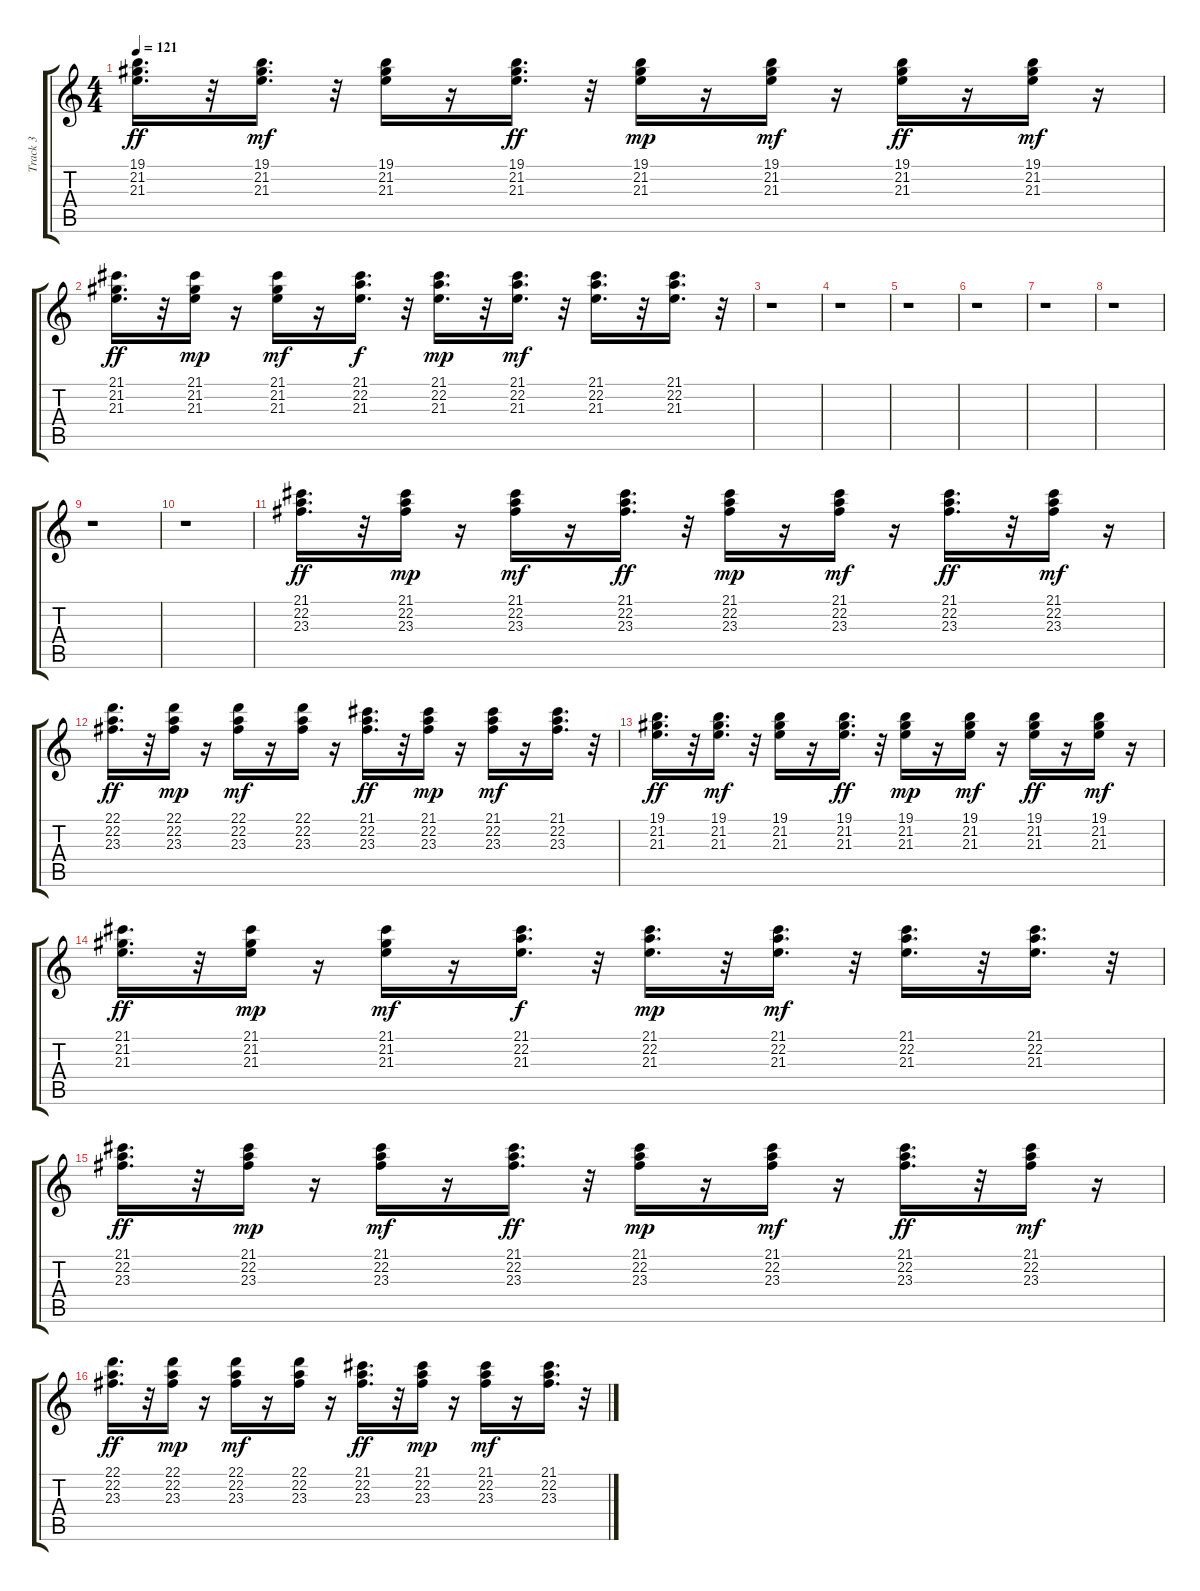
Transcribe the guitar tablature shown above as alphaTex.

\track ("Track 3" "Track 3") {instrument acousticgrandpiano}
\staff {score tabs}
\tuning (E4 B3 G3 D3 A2 E2) {hide}
\ts (4 4)
\tempo 121
\clef g2
\ks c
(19.1 21.2 21.3).16{d dy ff} r.32 (19.1 21.2 21.3).16{d dy mf} r.32 (19.1 21.2 21.3).16 r.16 (19.1 21.2 21.3).16{d dy ff} r.32 (19.1 21.2 21.3).16{dy mp} r.16 (19.1 21.2 21.3).16{dy mf} r.16 (19.1 21.2 21.3).16{dy ff} r.16 (19.1 21.2 21.3).16{dy mf} r.16 |
(21.1 21.2 21.3).16{d dy ff} r.32 (21.1 21.2 21.3).16{dy mp} r.16 (21.1 21.2 21.3).16{dy mf} r.16 (21.1 22.2 21.3).16{d dy f} r.32 (21.1 22.2 21.3).16{d dy mp} r.32 (21.1 22.2 21.3).16{d dy mf} r.32 (21.1 22.2 21.3).16{d} r.32 (21.1 22.2 21.3).16{d} r.32 |
r.1 |
r.1 |
r.1 |
r.1 |
r.1 |
r.1 |
r.1 |
r.1 |
(21.1 22.2 23.3).16{d dy ff} r.32 (21.1 22.2 23.3).16{dy mp} r.16 (21.1 22.2 23.3).16{dy mf} r.16 (21.1 22.2 23.3).16{d dy ff} r.32 (21.1 22.2 23.3).16{dy mp} r.16 (21.1 22.2 23.3).16{dy mf} r.16 (21.1 22.2 23.3).16{d dy ff} r.32 (21.1 22.2 23.3).16{dy mf} r.16 |
(22.1 22.2 23.3).16{d dy ff} r.32 (22.1 22.2 23.3).16{dy mp} r.16 (22.1 22.2 23.3).16{dy mf} r.16 (22.1 22.2 23.3).16 r.16 (21.1 22.2 23.3).16{d dy ff} r.32 (21.1 22.2 23.3).16{dy mp} r.16 (21.1 22.2 23.3).16{dy mf} r.16 (21.1 22.2 23.3).16{d} r.32 |
(19.1 21.2 21.3).16{d dy ff} r.32 (19.1 21.2 21.3).16{d dy mf} r.32 (19.1 21.2 21.3).16 r.16 (19.1 21.2 21.3).16{d dy ff} r.32 (19.1 21.2 21.3).16{dy mp} r.16 (19.1 21.2 21.3).16{dy mf} r.16 (19.1 21.2 21.3).16{dy ff} r.16 (19.1 21.2 21.3).16{dy mf} r.16 |
(21.1 21.2 21.3).16{d dy ff} r.32 (21.1 21.2 21.3).16{dy mp} r.16 (21.1 21.2 21.3).16{dy mf} r.16 (21.1 22.2 21.3).16{d dy f} r.32 (21.1 22.2 21.3).16{d dy mp} r.32 (21.1 22.2 21.3).16{d dy mf} r.32 (21.1 22.2 21.3).16{d} r.32 (21.1 22.2 21.3).16{d} r.32 |
(21.1 22.2 23.3).16{d dy ff} r.32 (21.1 22.2 23.3).16{dy mp} r.16 (21.1 22.2 23.3).16{dy mf} r.16 (21.1 22.2 23.3).16{d dy ff} r.32 (21.1 22.2 23.3).16{dy mp} r.16 (21.1 22.2 23.3).16{dy mf} r.16 (21.1 22.2 23.3).16{d dy ff} r.32 (21.1 22.2 23.3).16{dy mf} r.16 |
(22.1 22.2 23.3).16{d dy ff} r.32 (22.1 22.2 23.3).16{dy mp} r.16 (22.1 22.2 23.3).16{dy mf} r.16 (22.1 22.2 23.3).16 r.16 (21.1 22.2 23.3).16{d dy ff} r.32 (21.1 22.2 23.3).16{dy mp} r.16 (21.1 22.2 23.3).16{dy mf} r.16 (21.1 22.2 23.3).16{d} r.32
